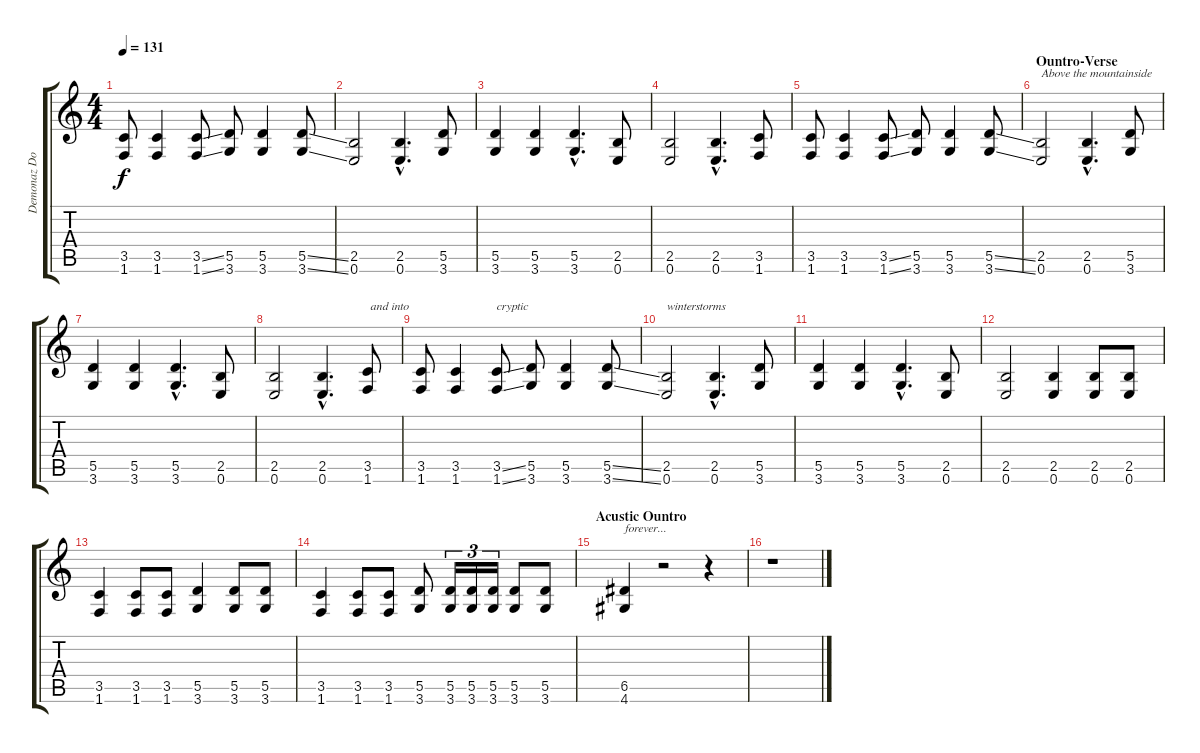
\track ("Demonaz Doom Occulta" "Demonaz Do") {instrument distortionguitar}
\staff {score tabs}
\tuning (E4 B3 G3 D3 A2 E2) {hide}
\ts (4 4)
\tempo 131
\clef g2
\ks c
(3.5 1.6).8{dy f} (3.5 1.6).4 (3.5{ss} 1.6{ss}).8 (5.5 3.6).8 (5.5 3.6).4 (5.5{ss} 3.6{ss}).8 |
(2.5 0.6).2 (2.5{hac} 0.6{hac}).4{d} (5.5 3.6).8 |
(5.5 3.6).4 (5.5 3.6).4 (5.5{hac} 3.6{hac}).4{d} (2.5 0.6).8 |
(2.5 0.6).2 (2.5{hac} 0.6{hac}).4{d} (3.5 1.6).8 |
(3.5 1.6).8 (3.5 1.6).4 (3.5{ss} 1.6{ss}).8 (5.5 3.6).8 (5.5 3.6).4 (5.5{ss} 3.6{ss}).8 |
\section ("" "Ountro-Verse")
(2.5 0.6).2{txt "Above the mountainside "} (2.5{hac} 0.6{hac}).4{d} (5.5 3.6).8 |
(5.5 3.6).4 (5.5 3.6).4 (5.5{hac} 3.6{hac}).4{d} (2.5 0.6).8 |
(2.5 0.6).2 (2.5{hac} 0.6{hac}).4{d} (3.5 1.6).8{txt " and into "} |
(3.5 1.6).8 (3.5 1.6).4 (3.5{ss} 1.6{ss}).8{txt "cryptic "} (5.5 3.6).8 (5.5 3.6).4 (5.5{ss} 3.6{ss}).8 |
(2.5 0.6).2{txt "winterstorms "} (2.5{hac} 0.6{hac}).4{d} (5.5 3.6).8 |
(5.5 3.6).4 (5.5 3.6).4 (5.5{hac} 3.6{hac}).4{d} (2.5 0.6).8 |
(2.5 0.6).2 (2.5 0.6).4 (2.5 0.6).8 (2.5 0.6).8 |
(3.5 1.6).4 (3.5 1.6).8 (3.5 1.6).8 (5.5 3.6).4 (5.5 3.6).8 (5.5 3.6).8 |
(3.5 1.6).4 (3.5 1.6).8 (3.5 1.6).8 (5.5 3.6).8 (5.5 3.6).16{tu (3 2)} (5.5 3.6).16{tu (3 2)} (5.5 3.6).16{tu (3 2)} (5.5 3.6).8 (5.5 3.6).8 |
\section ("" "Acustic Ountro")
(6.5 4.6).4{txt "forever..." volume 16} r.2 r.4 |
r.1
